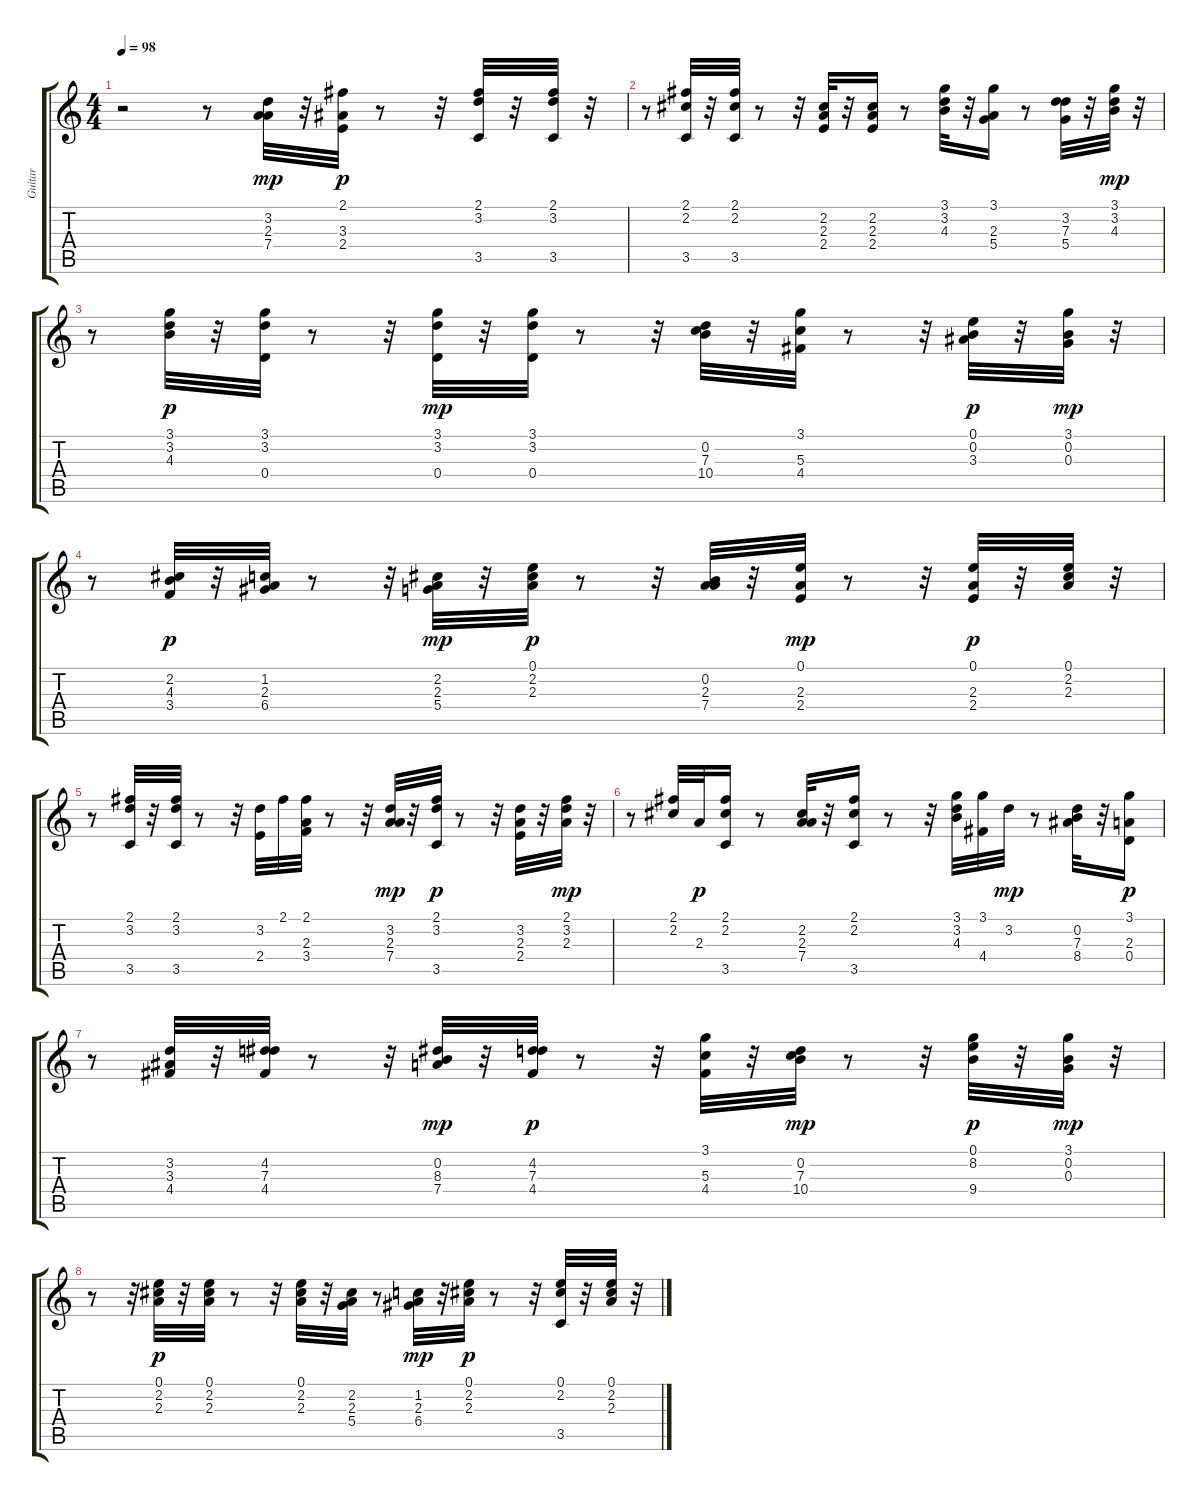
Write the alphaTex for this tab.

\track ("Guitar" "Guitar") {instrument overdrivenguitar}
\staff {score tabs}
\tuning (E4 B3 G3 D3 A2 E2) {hide}
\ts (4 4)
\tempo 98
\clef g2
\ks c
r.2{dy p} r.8 (3.2 2.3 7.4).32{dy mp} r.32 (2.1 3.3 2.4).32{dy p} r.8 r.32 (2.1 3.2 3.5).32 r.32 (2.1 3.2 3.5).32 r.32 |
r.8 (2.1 2.2 3.5).32 r.32 (2.1 2.2 3.5).32 r.8 r.32 (2.2 2.3 2.4).32 r.32 (2.2 2.3 2.4).16 r.8 (3.1 3.2 4.3).32 r.32 (3.1 2.3 5.4).16 r.8 (3.2 7.3 5.4).32 r.32 (3.1 3.2 4.3).32{dy mp} r.32 |
r.8 (3.1 3.2 4.3).32{dy p} r.32 (3.1 3.2 0.4).32 r.8 r.32 (3.1 3.2 0.4).32{dy mp} r.32 (3.1 3.2 0.4).32 r.8 r.32 (0.2 7.3 10.4).32 r.32 (3.1 5.3 4.4).32 r.8 r.32 (0.1 0.2 3.3).32{dy p} r.32 (3.1 0.2 0.3).32{dy mp} r.32 |
r.8 (2.2 4.3 3.4).32{dy p} r.32 (1.2 2.3 6.4).32 r.8 r.32 (2.2 2.3 5.4).32{dy mp} r.32 (0.1 2.2 2.3).32{dy p} r.8 r.32 (0.2 2.3 7.4).32 r.32 (0.1 2.3 2.4).32{dy mp} r.8 r.32 (0.1 2.3 2.4).32{dy p} r.32 (0.1 2.2 2.3).32 r.32 |
r.8 (2.1 3.2 3.5).32 r.32 (2.1 3.2 3.5).32 r.8 r.32 (3.2 2.4).32 2.1.32 (2.1 2.3 3.4).32 r.8 r.32 (3.2 2.3 7.4).32{dy mp} r.32 (2.1 3.2 3.5).32{dy p} r.8 r.32 (3.2 2.3 2.4).32 r.32 (2.1 3.2 2.3).32{dy mp} r.32 |
r.8 (2.1 2.2).32 2.3.32{dy p} (2.1 2.2 3.5).16 r.8 (2.2 2.3 7.4).32 r.32 (2.1 2.2 3.5).16 r.8 r.32 (3.1 3.2 4.3).32 (3.1 4.4).32 3.2.32{dy mp} r.8 (0.2 7.3 8.4).32 r.32 (3.1 2.3 0.4).16{dy p} |
r.8 (3.2 3.3 4.4).32 r.32 (4.2 7.3 4.4).32 r.8 r.32 (0.2 8.3 7.4).32{dy mp} r.32 (4.2 7.3 4.4).32{dy p} r.8 r.32 (3.1 5.3 4.4).32 r.32 (0.2 7.3 10.4).32{dy mp} r.8 r.32 (0.1 8.2 9.4).32{dy p} r.32 (3.1 0.2 0.3).32{dy mp} r.32 |
r.8 r.32 (0.1 2.2 2.3).32{dy p} r.32 (0.1 2.2 2.3).32 r.8 r.32 (0.1 2.2 2.3).32 r.32 (2.2 2.3 5.4).32 r.8 (1.2 2.3 6.4).32{dy mp} r.32 (0.1 2.2 2.3).32{dy p} r.8 r.32 (0.1 2.2 3.5).32 r.32 (0.1 2.2 2.3).32 r.32
